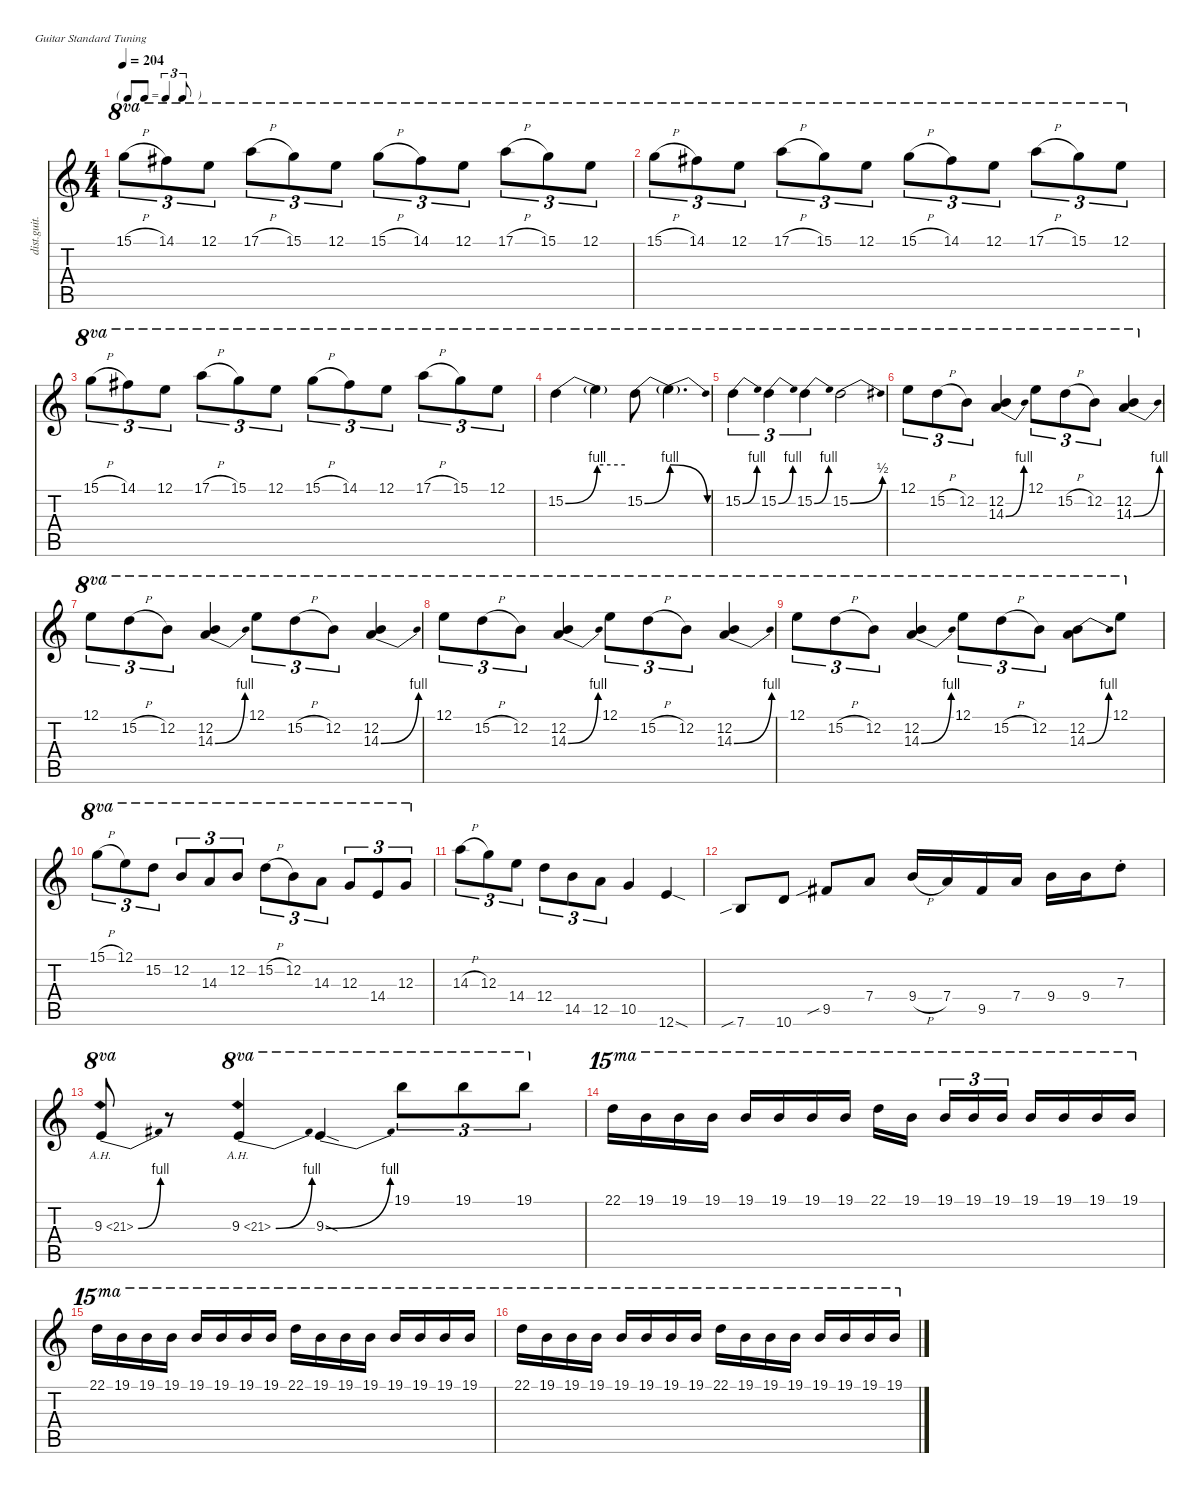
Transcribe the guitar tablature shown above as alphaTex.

\defaultSystemsLayout 4
\hideDynamics
\bracketExtendMode nobrackets
\otherSystemsTrackNameOrientation horizontal
\track ("Kirk Hammett" "dist.guit.") {defaultSystemsLayout 4 instrument distortionguitar}
\staff {score tabs}
\tuning (E4 B3 G3 D3 A2 E2)
\ts (4 4)
\tf triplet8th
\tempo 204
\clef g2
\ks aminor
15.1{h}.8{tu (3 2) ot 8va dy f beam Down} 14.1{acc #}.8{tu (3 2) ot 8va beam Down} 12.1.8{tu (3 2) ot 8va beam Down} 17.1{h}.8{tu (3 2) ot 8va beam Down} 15.1.8{tu (3 2) ot 8va beam Down} 12.1.8{tu (3 2) ot 8va beam Down} 15.1{h}.8{tu (3 2) ot 8va beam Down} 14.1{acc #}.8{tu (3 2) ot 8va beam Down} 12.1.8{tu (3 2) ot 8va beam Down} 17.1{h}.8{tu (3 2) ot 8va beam Down} 15.1.8{tu (3 2) ot 8va beam Down} 12.1.8{tu (3 2) ot 8va beam Down} |
15.1{h}.8{tu (3 2) ot 8va beam Down} 14.1{acc #}.8{tu (3 2) ot 8va beam Down} 12.1.8{tu (3 2) ot 8va beam Down} 17.1{h}.8{tu (3 2) ot 8va beam Down} 15.1.8{tu (3 2) ot 8va beam Down} 12.1.8{tu (3 2) ot 8va beam Down} 15.1{h}.8{tu (3 2) ot 8va beam Down} 14.1{acc #}.8{tu (3 2) ot 8va beam Down} 12.1.8{tu (3 2) ot 8va beam Down} 17.1{h}.8{tu (3 2) ot 8va beam Down} 15.1.8{tu (3 2) ot 8va beam Down} 12.1.8{tu (3 2) ot 8va beam Down} |
15.1{h}.8{tu (3 2) ot 8va beam Down} 14.1{acc #}.8{tu (3 2) ot 8va beam Down} 12.1.8{tu (3 2) ot 8va beam Down} 17.1{h}.8{tu (3 2) ot 8va beam Down} 15.1.8{tu (3 2) ot 8va beam Down} 12.1.8{tu (3 2) ot 8va beam Down} 15.1{h}.8{tu (3 2) ot 8va beam Down} 14.1{acc #}.8{tu (3 2) ot 8va beam Down} 12.1.8{tu (3 2) ot 8va beam Down} 17.1{h}.8{tu (3 2) ot 8va beam Down} 15.1.8{tu (3 2) ot 8va beam Down} 12.1.8{tu (3 2) ot 8va beam Down} |
15.2{be (bend 0 0 60 4)}.4{ot 8va beam Down} 15.2{be (hold 0 4 60 4) t}.4{ot 8va beam Down} 15.2{be (bend 0 0 60 4)}.8{ot 8va beam Down} 15.2{be (release 0 4 60 0) t}.4{d ot 8va beam Down} |
15.2{be (bend 0 0 15 4)}.4{tu (3 2) ot 8va beam Down} 15.2{be (bend 0 0 15 4)}.4{tu (3 2) ot 8va beam Down} 15.2{be (bend 0 0 15 4)}.4{tu (3 2) ot 8va beam Down} 15.2{be (bend 0 0 15 2)}.2{ot 8va beam Down} |
12.1.8{tu (3 2) ot 8va beam Down} 15.2{h}.8{tu (3 2) ot 8va beam Down} 12.2.8{tu (3 2) ot 8va beam Down} (12.2 14.3{be (bend 0 0 15 4)}).4{ot 8va beam Up} 12.1.8{tu (3 2) ot 8va beam Down} 15.2{h}.8{tu (3 2) ot 8va beam Down} 12.2.8{tu (3 2) ot 8va beam Down} (12.2 14.3{be (bend 0 0 15 4)}).4{ot 8va beam Up} |
12.1.8{tu (3 2) ot 8va beam Down} 15.2{h}.8{tu (3 2) ot 8va beam Down} 12.2.8{tu (3 2) ot 8va beam Down} (12.2 14.3{be (bend 0 0 15 4)}).4{ot 8va beam Up} 12.1.8{tu (3 2) ot 8va beam Down} 15.2{h}.8{tu (3 2) ot 8va beam Down} 12.2.8{tu (3 2) ot 8va beam Down} (12.2 14.3{be (bend 0 0 15 4)}).4{ot 8va beam Up} |
12.1.8{tu (3 2) ot 8va beam Down} 15.2{h}.8{tu (3 2) ot 8va beam Down} 12.2.8{tu (3 2) ot 8va beam Down} (12.2 14.3{be (bend 0 0 15 4)}).4{ot 8va beam Up} 12.1.8{tu (3 2) ot 8va beam Down} 15.2{h}.8{tu (3 2) ot 8va beam Down} 12.2.8{tu (3 2) ot 8va beam Down} (12.2 14.3{be (bend 0 0 15 4)}).4{ot 8va beam Up} |
12.1.8{tu (3 2) ot 8va beam Down} 15.2{h}.8{tu (3 2) ot 8va beam Down} 12.2.8{tu (3 2) ot 8va beam Down} (12.2 14.3{be (bend 0 0 15 4)}).4{ot 8va beam Up} 12.1.8{tu (3 2) ot 8va beam Down} 15.2{h}.8{tu (3 2) ot 8va beam Down} 12.2.8{tu (3 2) ot 8va beam Down} (12.2 14.3{be (bend 0 0 15 4)}).8{ot 8va beam Down} 12.1.8{ot 8va beam Down} |
15.1{h}.8{tu (3 2) ot 8va beam Down} 12.1.8{tu (3 2) ot 8va beam Down} 15.2.8{tu (3 2) ot 8va beam Down} 12.2.8{tu (3 2) ot 8va beam Up} 14.3.8{tu (3 2) ot 8va beam Up} 12.2.8{tu (3 2) ot 8va beam Up} 15.2{h}.8{tu (3 2) ot 8va beam Down} 12.2.8{tu (3 2) ot 8va beam Down} 14.3.8{tu (3 2) ot 8va beam Down} 12.3.8{tu (3 2) ot 8va beam Up} 14.4.8{tu (3 2) ot 8va beam Up} 12.3.8{tu (3 2) ot 8va beam Up} |
14.3{h}.8{tu (3 2) beam Down} 12.3.8{tu (3 2) beam Down} 14.4.8{tu (3 2) beam Down} 12.4.8{tu (3 2) beam Down} 14.5.8{tu (3 2) beam Down} 12.5.8{tu (3 2) beam Down} 10.5.4{beam Up} 12.6{sod}.4{beam Up} |
7.6{sib}.8{beam Up} 10.6.8{beam Up} 9.5{sib acc #}.8{beam Up} 7.4.8{beam Up} 9.4{h}.16{beam Up} 7.4.16{beam Up} 9.5{acc #}.16{beam Up} 7.4.16{beam Up} 9.4.16{beam Down} 9.4.16{beam Down} 7.3{st}.8{beam Down} |
9.3{be (bend 0 0 15 4) ah 12}.8{ot 8va beam Up} r.8{beam Up} 9.3{be (bend 0 0 15 4) ah 12}.4{ot 8va beam Up} 9.3{be (bend 0 0 15 4) sod}.4{ot 8va beam Up} 19.1.8{tu (3 2) ot 8va beam Down} 19.1.8{tu (3 2) ot 8va beam Down} 19.1.8{tu (3 2) ot 8va beam Down} |
22.1.16{ot 15ma beam Down} 19.1.16{ot 15ma beam Down} 19.1.16{ot 15ma beam Down} 19.1.16{ot 15ma beam Down} 19.1.16{ot 15ma beam Up} 19.1.16{ot 15ma beam Up} 19.1.16{ot 15ma beam Up} 19.1.16{ot 15ma beam Up} 22.1.16{ot 15ma beam Down} 19.1.16{ot 15ma beam Down} 19.1.16{tu (3 2) ot 15ma beam Up} 19.1.16{tu (3 2) ot 15ma beam Up} 19.1.16{tu (3 2) ot 15ma beam Up} 19.1.16{ot 15ma beam Up} 19.1.16{ot 15ma beam Up} 19.1.16{ot 15ma beam Up} 19.1.16{ot 15ma beam Up} |
22.1.16{ot 15ma beam Down} 19.1.16{ot 15ma beam Down} 19.1.16{ot 15ma beam Down} 19.1.16{ot 15ma beam Down} 19.1.16{ot 15ma beam Up} 19.1.16{ot 15ma beam Up} 19.1.16{ot 15ma beam Up} 19.1.16{ot 15ma beam Up} 22.1.16{ot 15ma beam Down} 19.1.16{ot 15ma beam Down} 19.1.16{ot 15ma beam Down} 19.1.16{ot 15ma beam Down} 19.1.16{ot 15ma beam Up} 19.1.16{ot 15ma beam Up} 19.1.16{ot 15ma beam Up} 19.1.16{ot 15ma beam Up} |
22.1.16{ot 15ma beam Down} 19.1.16{ot 15ma beam Down} 19.1.16{ot 15ma beam Down} 19.1.16{ot 15ma beam Down} 19.1.16{ot 15ma beam Up} 19.1.16{ot 15ma beam Up} 19.1.16{ot 15ma beam Up} 19.1.16{ot 15ma beam Up} 22.1.16{ot 15ma beam Down} 19.1.16{ot 15ma beam Down} 19.1.16{ot 15ma beam Down} 19.1.16{ot 15ma beam Down} 19.1.16{ot 15ma beam Up} 19.1.16{ot 15ma beam Up} 19.1.16{ot 15ma beam Up} 19.1.16{ot 15ma beam Up}
